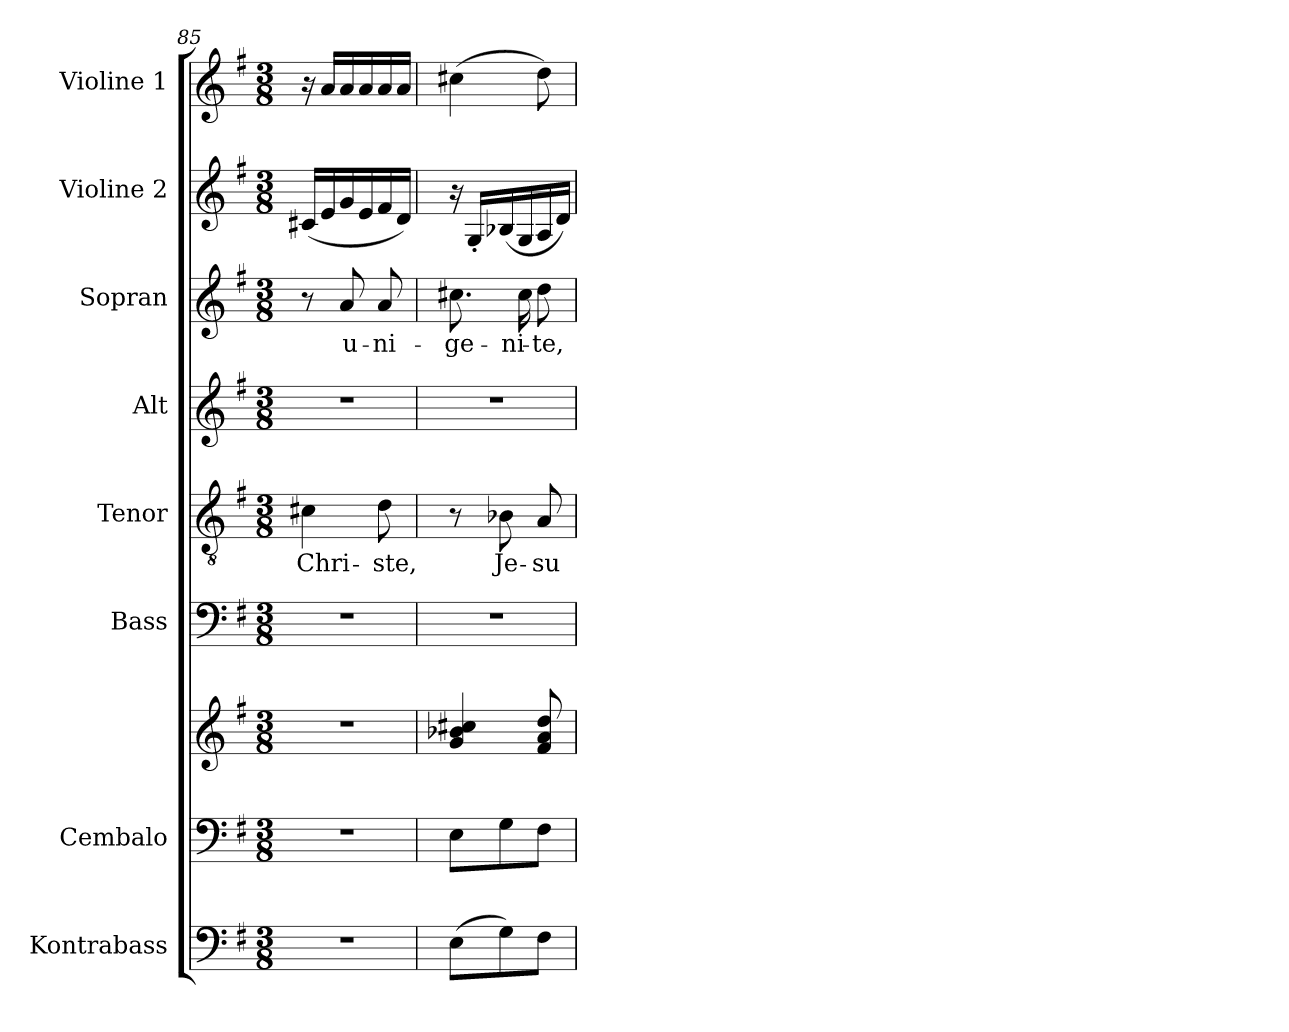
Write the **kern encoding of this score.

**kern	**kern	**kern	**kern	**kern	**text	**kern	**kern	**text	**kern	**kern
*part8	*part7	*part7	*part6	*part5	*part5	*part4	*part3	*part3	*part2	*part1
*staff9	*staff8	*staff7	*staff6	*staff5	*staff5	*staff4	*staff3	*staff3	*staff2	*staff1
*I"Kontrabass	*I"Cembalo	*	*I"Bass	*I"Tenor	*	*I"Alt	*I"Sopran	*	*I"Violine 2	*I"Violine 1
*I'Kb.	*I'Cemb.	*	*I'B.	*I'T.	*	*I'A.	*I'S.	*	*I'Vl. 2	*I'Vl. 1
*clefF4	*clefF4	*clefG2	*clefF4	*clefGv2	*	*clefG2	*clefG2	*	*clefG2	*clefG2
*ITrd7c12	*	*	*	*	*	*	*	*	*	*
*k[f#]	*k[f#]	*k[f#]	*k[f#]	*k[f#]	*	*k[f#]	*k[f#]	*	*k[f#]	*k[f#]
*G:	*G:	*G:	*G:	*G:	*	*G:	*G:	*	*G:	*G:
*M3/8	*M3/8	*M3/8	*M3/8	*M3/8	*	*M3/8	*M3/8	*	*M3/8	*M3/8
=85	=85	=85	=85	=85	=85	=85	=85	=85	=85	=85
!	!	!	!	!	!LO:LY:b	!	!	!	!	!
4.r	4.r	4.r	4.r	4c#X\	Chri-	4.r	8r	.	(<16c#X/LL	16r
.	.	.	.	.	.	.	.	.	16e/	16a/LL
!	!	!	!	!	!	!	!	!LO:LY:b	!	!
.	.	.	.	.	.	.	8a/	u-	16g/	16a/
.	.	.	.	.	.	.	.	.	16e/	16a/
!	!	!	!	!	!LO:LY:b	!	!	!LO:LY:b	!	!
.	.	.	.	8d\	-ste,	.	8a/	-ni-	16f#/	16a/
.	.	.	.	.	.	.	.	.	16d/JJ)	16a/JJ
=86	=86	=86	=86	=86	=86	=86	=86	=86	=86	=86
!	!	!	!	!	!	!	!	!LO:LY:b	!	!
(>8EE\L	8E\L	4g/ 4b-X/ 4cc#X/	4.r	8r	.	4.r	8.cc#X\	-ge-	16r	(>4cc#X\
.	.	.	.	.	.	.	.	.	16G'</LL	.
!	!	!	!	!	!LO:LY:b	!	!	!	!	!
8GG\)	8G\	.	.	8B-X\	Je-	.	.	.	(<16B-X/	.
!	!	!	!	!	!	!	!	!LO:LY:b	!	!
.	.	.	.	.	.	.	16cc#\	-ni-	16G/	.
!	!	!	!	!	!LO:LY:b	!	!	!LO:LY:b	!	!
8FF#\J	8F#\J	8f#/ 8a/ 8dd/	.	8A/	-su	.	8dd\	-te,	16A/	8dd\)
.	.	.	.	.	.	.	.	.	16d/JJ)	.
=	=	=	=	=	=	=	=	=	=	=
*-	*-	*-	*-	*-	*-	*-	*-	*-	*-	*-
